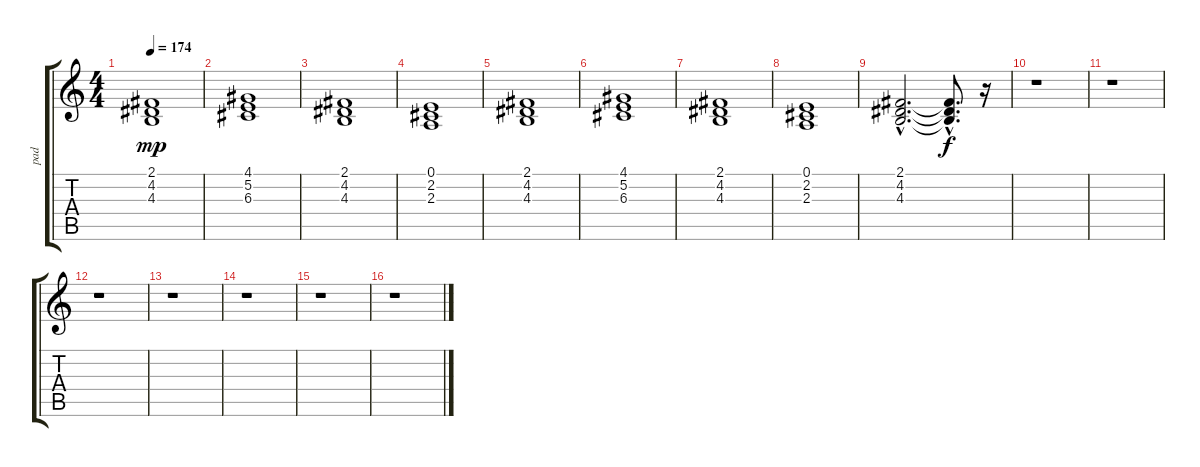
\track ("pad" "pad") {instrument pad4choir}
\staff {score tabs}
\tuning (E4 B3 G3 D3 A2 E2) {hide}
\ts (4 4)
\tempo 174
\clef g2
\ks c
(2.1 4.2 4.3).1{dy mp} |
(4.1 5.2 6.3).1 |
(2.1 4.2 4.3).1 |
(0.1 2.2 2.3).1 |
(2.1 4.2 4.3).1 |
(4.1 5.2 6.3).1 |
(2.1 4.2 4.3).1 |
(0.1 2.2 2.3).1 |
(2.1{hac} 4.2{hac} 4.3{hac}).2{d} (2.1{hac t} 4.2{hac t} 4.3{hac t}).8{d dy f} r.16 |
r.1 |
r.1 |
r.1 |
r.1 |
r.1 |
r.1 |
r.1
